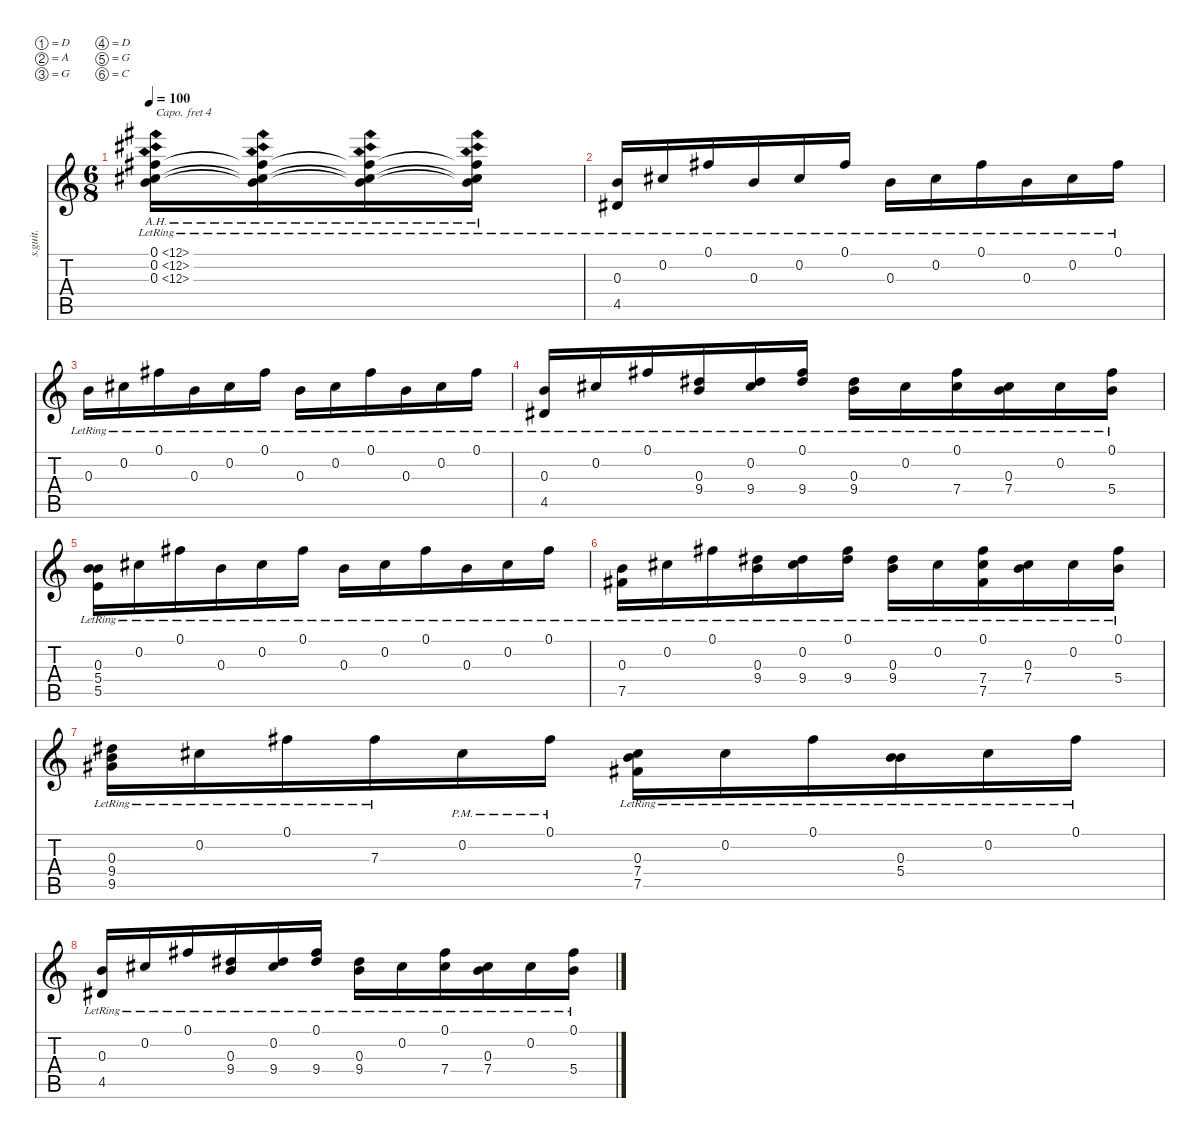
\defaultSystemsLayout 4
\hideDynamics
\bracketExtendMode nobrackets
\otherSystemsTrackNameOrientation horizontal
\track ("Steel Guitar" "s.guit.") {multiBarRest instrument acousticguitarsteel}
\staff {score tabs}
\capo 4
\tuning (D4 A3 G3 D3 G2 C2)
\ts (6 8)
\tempo 100
\clef g2
\ks c
(0.3{ah 12 lr t} 0.2{ah 12 lr t} 0.1{ah 12 lr t}).16{dy mf} (0.1{ah 12 lr t} 0.3{ah 12 lr t} 0.2{ah 12 lr t}).16 (0.1{ah 12 lr t} 0.3{ah 12 lr t} 0.2{ah 12 lr t}).16 (0.1{ah 12 lr t} 0.3{ah 12 lr t} 0.2{ah 12 lr t}).16 |
(4.5{lr} 0.3{lr}).16 0.2{lr}.16 0.1{lr}.16 0.3{lr}.16 0.2{lr}.16 0.1{lr}.16 0.3{lr}.16 0.2{lr}.16 0.1{lr}.16 0.3{lr}.16 0.2{lr}.16 0.1{lr}.16 |
0.3{lr}.16 0.2{lr}.16 0.1{lr}.16 0.3{lr}.16 0.2{lr}.16 0.1{lr}.16 0.3{lr}.16 0.2{lr}.16 0.1{lr}.16 0.3{lr}.16 0.2{lr}.16 0.1{lr}.16 |
(0.3{lr} 4.5{lr}).16 0.2{lr}.16 0.1{lr}.16 (0.3{lr} 9.4{lr}).16 (0.2{lr} 9.4{lr}).16 (0.1{lr} 9.4{lr}).16 (0.3{lr} 9.4{lr}).16 0.2{lr}.16 (0.1{lr} 7.4{lr}).16 (0.3{lr} 7.4{lr}).16 0.2{lr}.16 (0.1{lr} 5.4{lr}).16 |
(0.3{lr} 5.4{lr} 5.5{lr}).16 0.2{lr}.16 0.1{lr}.16 0.3{lr}.16 0.2{lr}.16 0.1{lr}.16 0.3{lr}.16 0.2{lr}.16 0.1{lr}.16 0.3{lr}.16 0.2{lr}.16 0.1{lr}.16 |
(0.3{lr} 7.5{lr}).16 0.2{lr}.16 0.1{lr}.16 (0.3{lr} 9.4{lr}).16 (0.2{lr} 9.4{lr}).16 (0.1{lr} 9.4{lr}).16 (0.3{lr} 9.4{lr}).16 0.2{lr}.16 (0.1{lr} 7.4{lr} 7.5{lr}).16 (0.3{lr} 7.4{lr}).16 0.2{lr}.16 (0.1{lr} 5.4{lr}).16 |
(0.3{lr} 9.4{lr} 9.5{lr}).16 0.2{lr}.16 0.1{lr}.16 7.3{lr}.16 0.2{pm}.16 0.1{pm}.16 (0.3{lr} 7.4{lr} 7.5{lr}).16 0.2{lr}.16 0.1{lr}.16 (0.3{lr} 5.4{lr}).16 0.2{lr}.16 0.1{lr}.16 |
(0.3{lr} 4.5{lr}).16 0.2{lr}.16 0.1{lr}.16 (0.3{lr} 9.4{lr}).16 (0.2{lr} 9.4{lr}).16 (0.1{lr} 9.4{lr}).16 (0.3{lr} 9.4{lr}).16 0.2{lr}.16 (0.1{lr} 7.4{lr}).16 (0.3{lr} 7.4{lr}).16 0.2{lr}.16 (0.1{lr} 5.4{lr}).16
